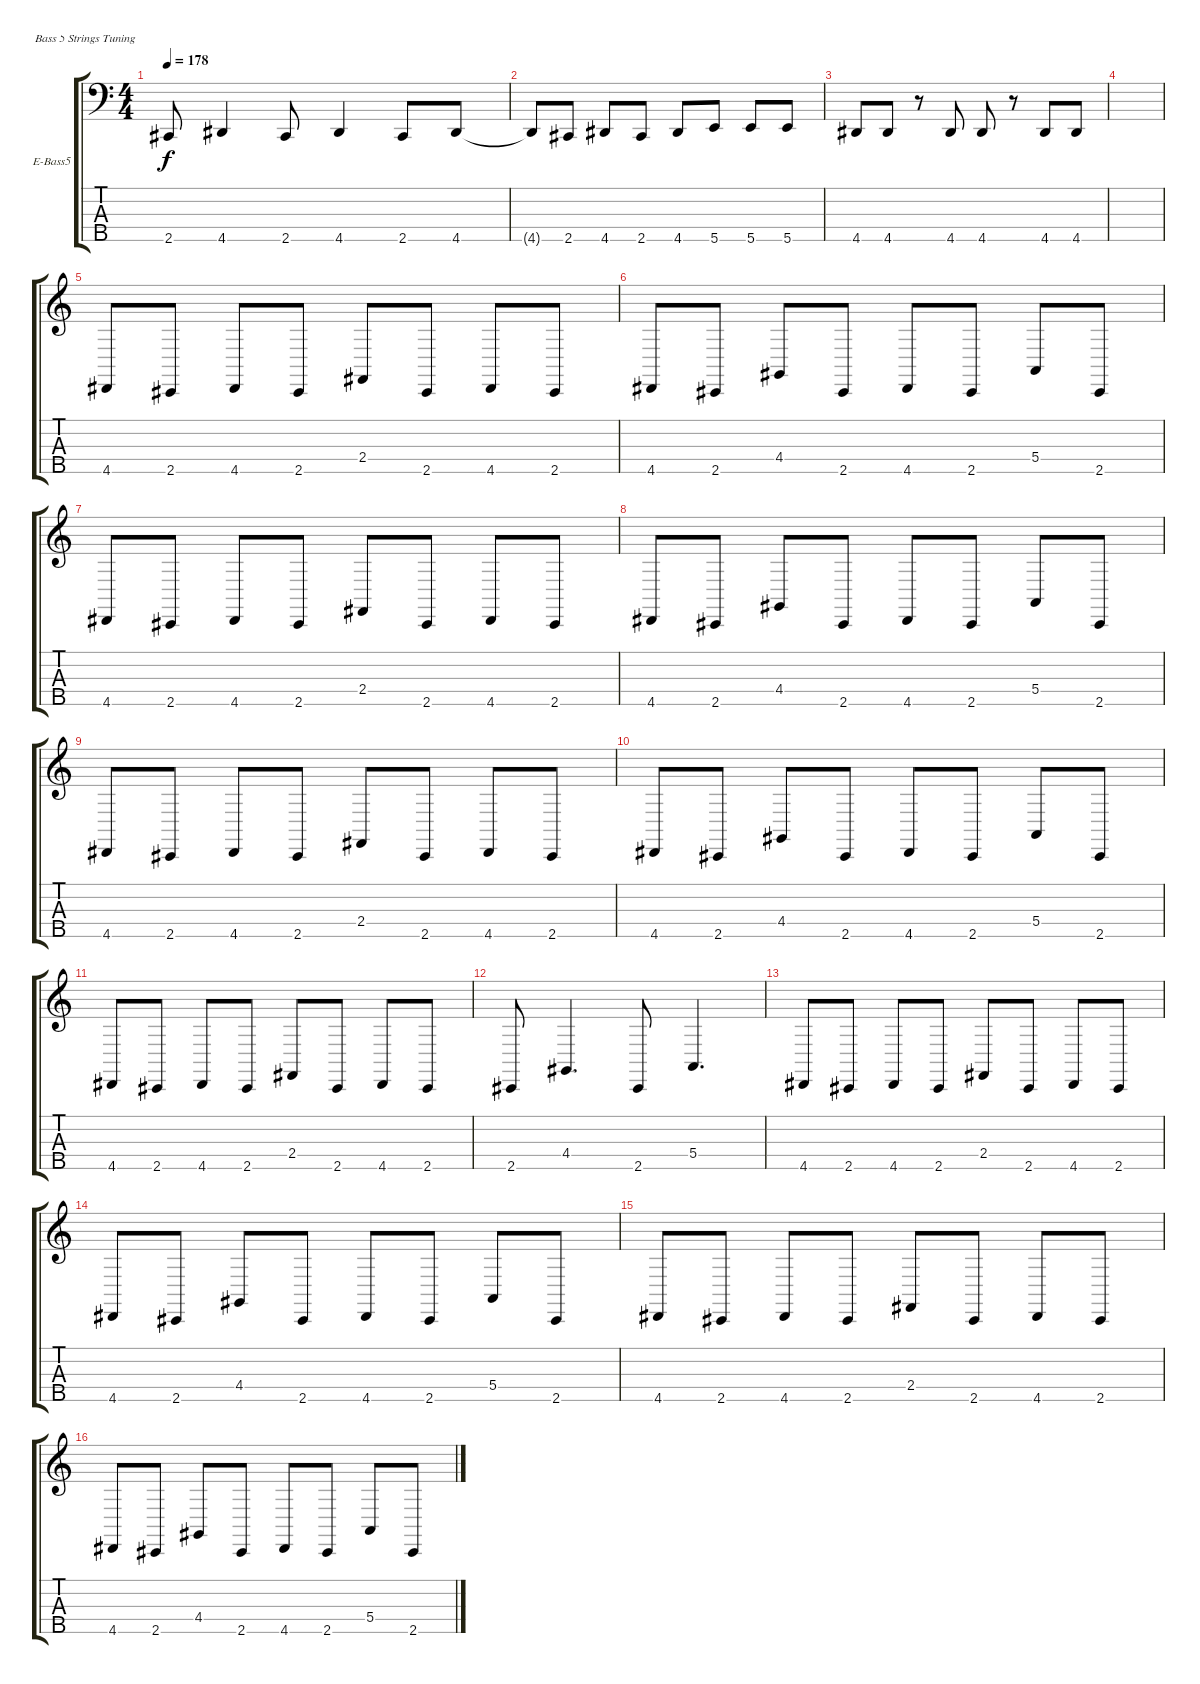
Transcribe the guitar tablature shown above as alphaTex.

\bracketExtendMode groupsimilarinstruments
\firstSystemTrackNameOrientation horizontal
\otherSystemsTrackNameOrientation horizontal
\track ("Bass" "E-Bass5") {instrument electricbassfinger}
\staff {score tabs}
\tuning (G2 D2 A1 E1 B0)
\ts (4 4)
\tempo 178
\clef f4
\ks c
2.5.8{dy f} 4.5.4 2.5.8 4.5.4 2.5.8 4.5.8 |
4.5{t}.8 2.5.8 4.5.8 2.5.8 4.5.8 5.5.8 5.5.8 5.5.8 |
4.5.8 4.5.8 r.8 4.5.8 4.5.8 r.8 4.5.8 4.5.8 |
|
\clef g2
4.5.8 2.5.8 4.5.8 2.5.8 2.4.8 2.5.8 4.5.8 2.5.8 |
4.5.8 2.5.8 4.4.8 2.5.8 4.5.8 2.5.8 5.4.8 2.5.8 |
4.5.8 2.5.8 4.5.8 2.5.8 2.4.8 2.5.8 4.5.8 2.5.8 |
4.5.8 2.5.8 4.4.8 2.5.8 4.5.8 2.5.8 5.4.8 2.5.8 |
4.5.8 2.5.8 4.5.8 2.5.8 2.4.8 2.5.8 4.5.8 2.5.8 |
4.5.8 2.5.8 4.4.8 2.5.8 4.5.8 2.5.8 5.4.8 2.5.8 |
4.5.8 2.5.8 4.5.8 2.5.8 2.4.8 2.5.8 4.5.8 2.5.8 |
2.5.8 4.4.4{d} 2.5.8 5.4.4{d} |
4.5.8 2.5.8 4.5.8 2.5.8 2.4.8 2.5.8 4.5.8 2.5.8 |
4.5.8 2.5.8 4.4.8 2.5.8 4.5.8 2.5.8 5.4.8 2.5.8 |
4.5.8 2.5.8 4.5.8 2.5.8 2.4.8 2.5.8 4.5.8 2.5.8 |
4.5.8 2.5.8 4.4.8 2.5.8 4.5.8 2.5.8 5.4.8 2.5.8
